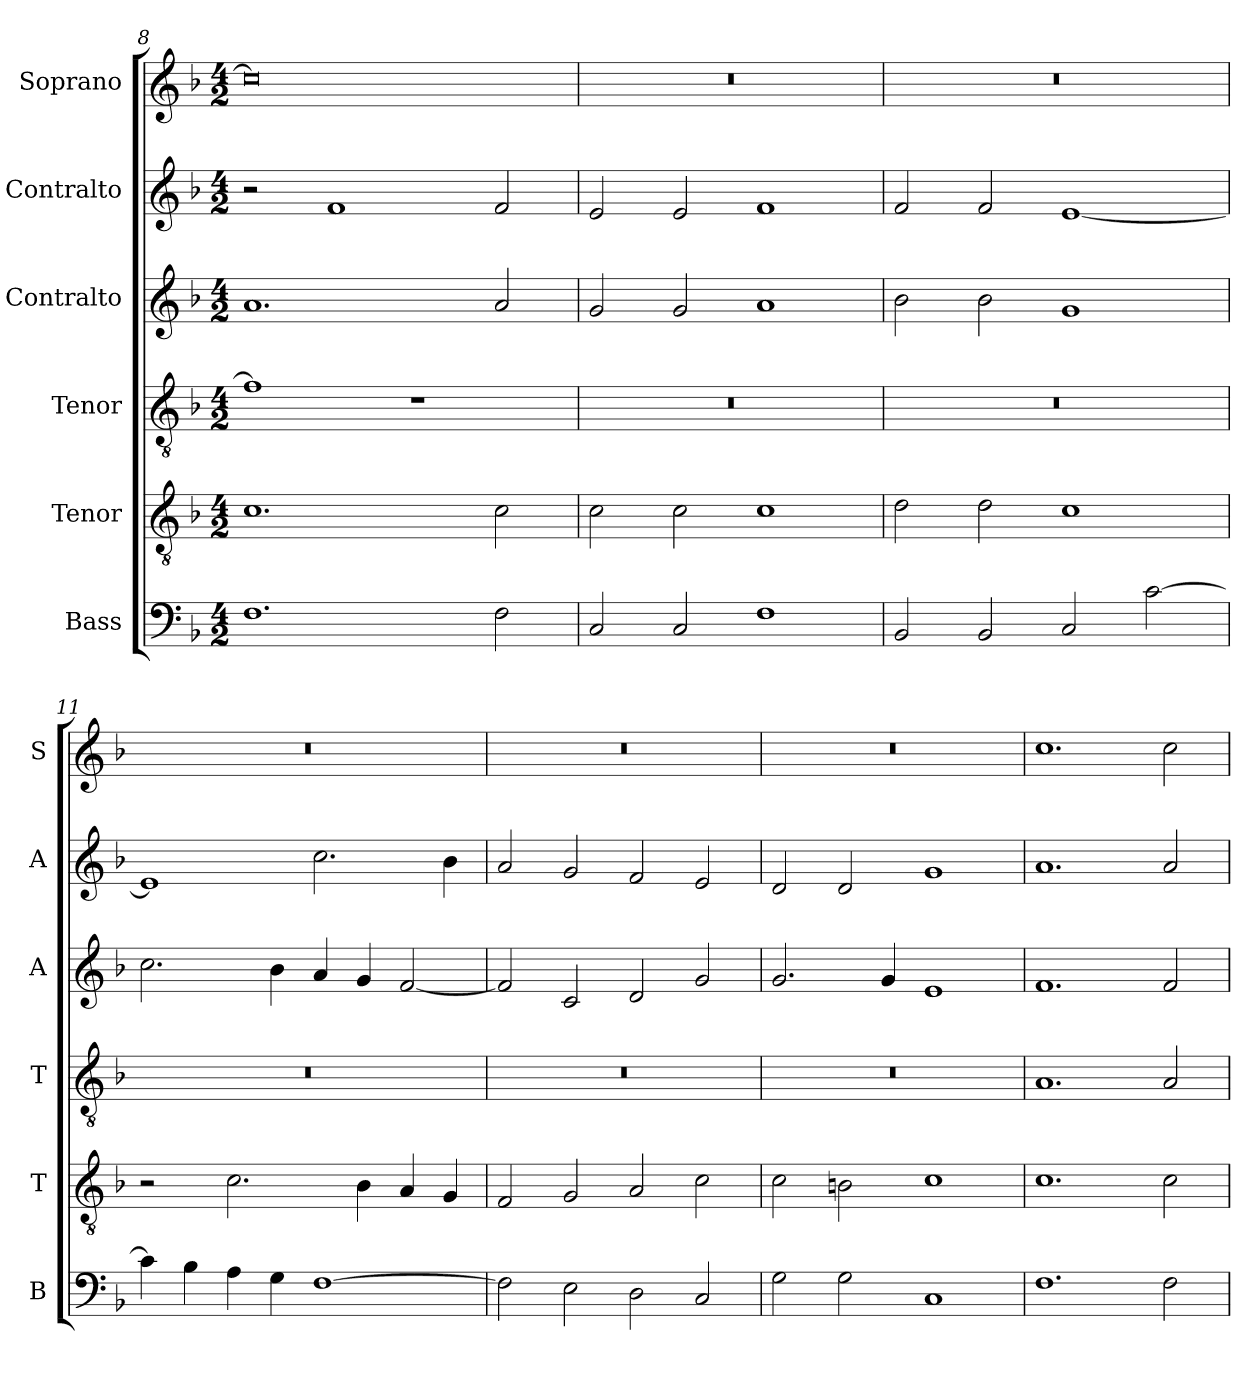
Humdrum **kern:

**kern	**kern	**kern	**kern	**kern	**kern
*part6	*part5	*part4	*part3	*part2	*part1
*staff6	*staff5	*staff4	*staff3	*staff2	*staff1
*I"Bass	*I"Tenor	*I"Tenor	*I"Contralto	*I"Contralto	*I"Soprano
*I'B	*I'T	*I'T	*I'A	*I'A	*I'S
*clefF4	*clefGv2	*clefGv2	*clefG2	*clefG2	*clefG2
*k[b-]	*k[b-]	*k[b-]	*k[b-]	*k[b-]	*k[b-]
*F:ion	*F:ion	*F:ion	*F:ion	*F:ion	*F:ion
*M4/2	*M4/2	*M4/2	*M4/2	*M4/2	*M4/2
=8	=8	=8	=8	=8	=8
1.F	1.c	1f]	1.a	2r	0cc]
.	.	.	.	1f	.
.	.	1r	.	.	.
2F	2c	.	2a	2f	.
=9	=9	=9	=9	=9	=9
2C	2c	0r	2g	2e	0r
2C	2c	.	2g	2e	.
1F	1c	.	1a	1f	.
=10	=10	=10	=10	=10	=10
2BB-	2d	0r	2b-	2f	0r
2BB-	2d	.	2b-	2f	.
2C	1c	.	1g	[1e	.
[2c	.	.	.	.	.
=11	=11	=11	=11	=11	=11
4c]	2r	0r	2.cc	1e]	0r
4B-	.	.	.	.	.
4A	2.c	.	.	.	.
4G	.	.	4b-	.	.
[1F	.	.	4a	2.cc	.
.	4B-	.	4g	.	.
.	4A	.	[2f	.	.
.	4G	.	.	4b-	.
=12	=12	=12	=12	=12	=12
2F]	2F	0r	2f]	2a	0r
2E	2G	.	2c	2g	.
2D	2A	.	2d	2f	.
2C	2c	.	2g	2e	.
=13	=13	=13	=13	=13	=13
2G	2c	0r	2.g	2d	0r
2G	2Bn	.	.	2d	.
.	.	.	4g	.	.
1C	1c	.	1e	1g	.
=14	=14	=14	=14	=14	=14
1.F	1.c	1.A	1.f	1.a	1.cc
2F	2c	2A	2f	2a	2cc
=	=	=	=	=	=
*-	*-	*-	*-	*-	*-
